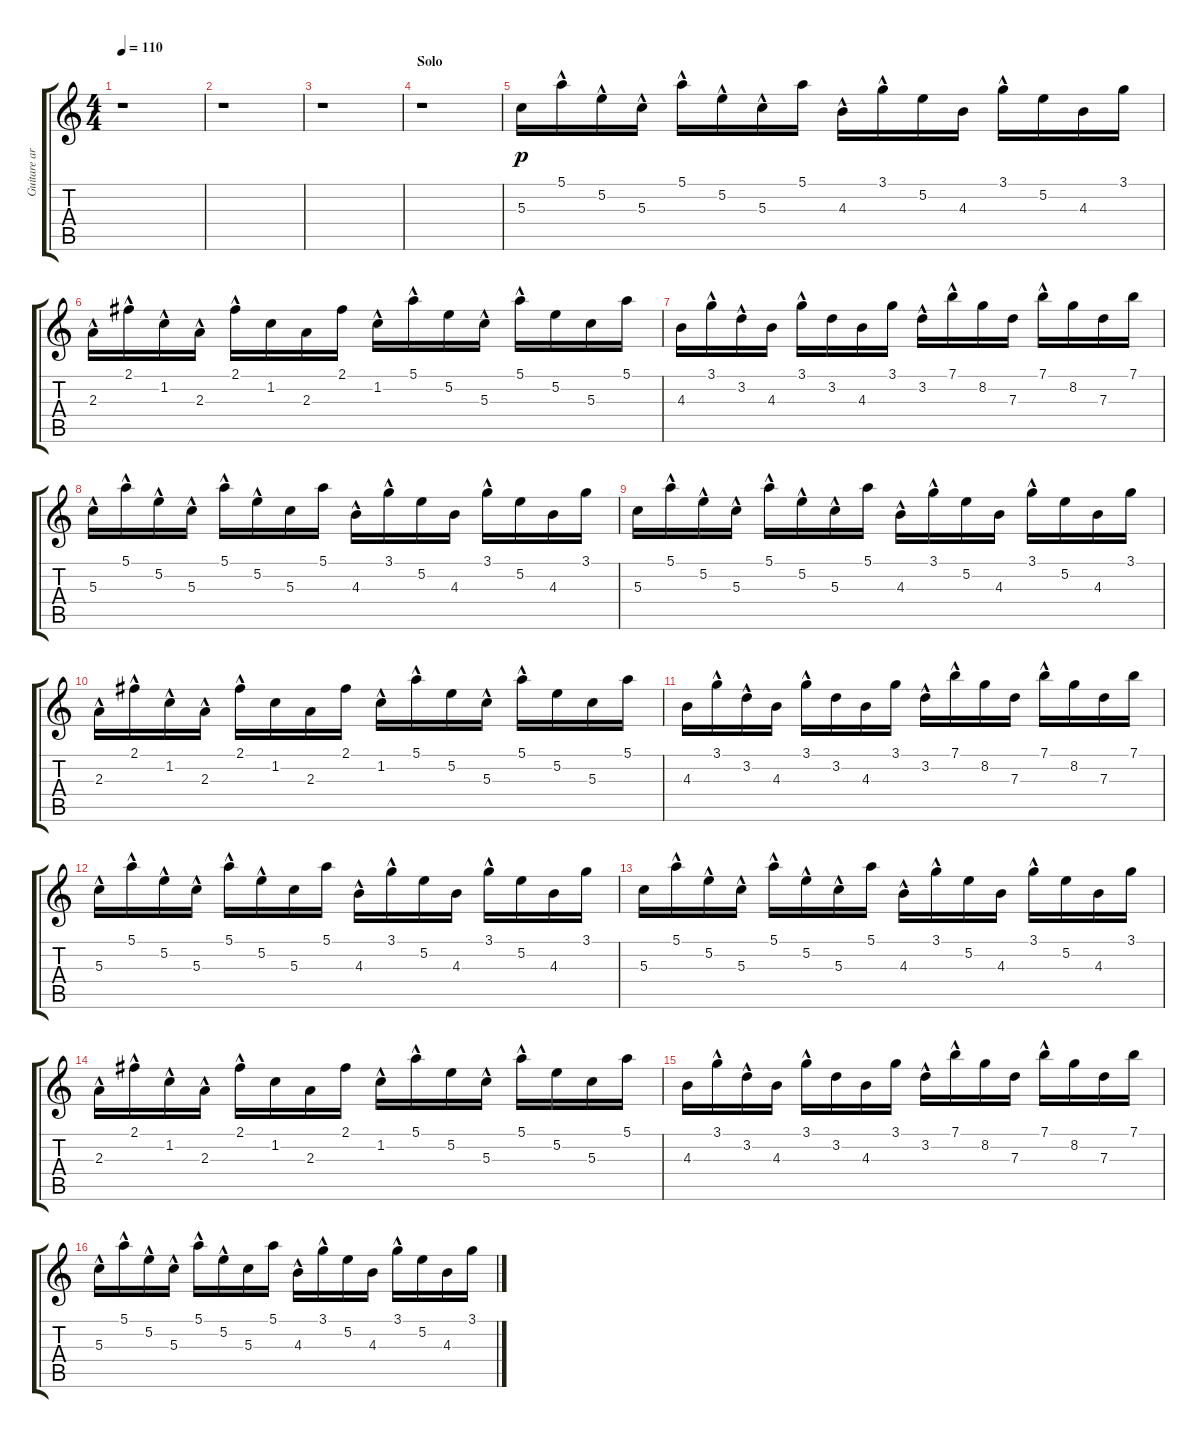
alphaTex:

\track ("Guitare arpège" "Guitare ar") {instrument acousticguitarnylon}
\staff {score tabs}
\tuning (E4 B3 G3 D3 A2 E2) {hide}
\ts (4 4)
\tempo 110
\clef g2
\ks c
r.1{dy p} |
r.1 |
r.1 |
\section ("" "Solo")
r.1 |
5.3.16 5.1{hac}.16 5.2{hac}.16 5.3{hac}.16 5.1{hac}.16 5.2{hac}.16 5.3{hac}.16 5.1.16 4.3{hac}.16 3.1{hac}.16 5.2.16 4.3.16 3.1{hac}.16 5.2.16 4.3.16 3.1.16 |
2.3{hac}.16 2.1{hac}.16 1.2{hac}.16 2.3{hac}.16 2.1{hac}.16 1.2.16 2.3.16 2.1.16 1.2{hac}.16 5.1{hac}.16 5.2.16 5.3{hac}.16 5.1{hac}.16 5.2.16 5.3.16 5.1.16 |
4.3.16 3.1{hac}.16 3.2{hac}.16 4.3.16 3.1{hac}.16 3.2.16 4.3.16 3.1.16 3.2{hac}.16 7.1{hac}.16 8.2.16 7.3.16 7.1{hac}.16 8.2.16 7.3.16 7.1.16 |
5.3{hac}.16 5.1{hac}.16 5.2{hac}.16 5.3{hac}.16 5.1{hac}.16 5.2{hac}.16 5.3.16 5.1.16 4.3{hac}.16 3.1{hac}.16 5.2.16 4.3.16 3.1{hac}.16 5.2.16 4.3.16 3.1.16 |
5.3.16 5.1{hac}.16 5.2{hac}.16 5.3{hac}.16 5.1{hac}.16 5.2{hac}.16 5.3{hac}.16 5.1.16 4.3{hac}.16 3.1{hac}.16 5.2.16 4.3.16 3.1{hac}.16 5.2.16 4.3.16 3.1.16 |
2.3{hac}.16 2.1{hac}.16 1.2{hac}.16 2.3{hac}.16 2.1{hac}.16 1.2.16 2.3.16 2.1.16 1.2{hac}.16 5.1{hac}.16 5.2.16 5.3{hac}.16 5.1{hac}.16 5.2.16 5.3.16 5.1.16 |
4.3.16 3.1{hac}.16 3.2{hac}.16 4.3.16 3.1{hac}.16 3.2.16 4.3.16 3.1.16 3.2{hac}.16 7.1{hac}.16 8.2.16 7.3.16 7.1{hac}.16 8.2.16 7.3.16 7.1.16 |
5.3{hac}.16 5.1{hac}.16 5.2{hac}.16 5.3{hac}.16 5.1{hac}.16 5.2{hac}.16 5.3.16 5.1.16 4.3{hac}.16 3.1{hac}.16 5.2.16 4.3.16 3.1{hac}.16 5.2.16 4.3.16 3.1.16 |
5.3.16 5.1{hac}.16 5.2{hac}.16 5.3{hac}.16 5.1{hac}.16 5.2{hac}.16 5.3{hac}.16 5.1.16 4.3{hac}.16 3.1{hac}.16 5.2.16 4.3.16 3.1{hac}.16 5.2.16 4.3.16 3.1.16 |
2.3{hac}.16 2.1{hac}.16 1.2{hac}.16 2.3{hac}.16 2.1{hac}.16 1.2.16 2.3.16 2.1.16 1.2{hac}.16 5.1{hac}.16 5.2.16 5.3{hac}.16 5.1{hac}.16 5.2.16 5.3.16 5.1.16 |
4.3.16 3.1{hac}.16 3.2{hac}.16 4.3.16 3.1{hac}.16 3.2.16 4.3.16 3.1.16 3.2{hac}.16 7.1{hac}.16 8.2.16 7.3.16 7.1{hac}.16 8.2.16 7.3.16 7.1.16 |
5.3{hac}.16 5.1{hac}.16 5.2{hac}.16 5.3{hac}.16 5.1{hac}.16 5.2{hac}.16 5.3.16 5.1.16 4.3{hac}.16 3.1{hac}.16 5.2.16 4.3.16 3.1{hac}.16 5.2.16 4.3.16 3.1.16
